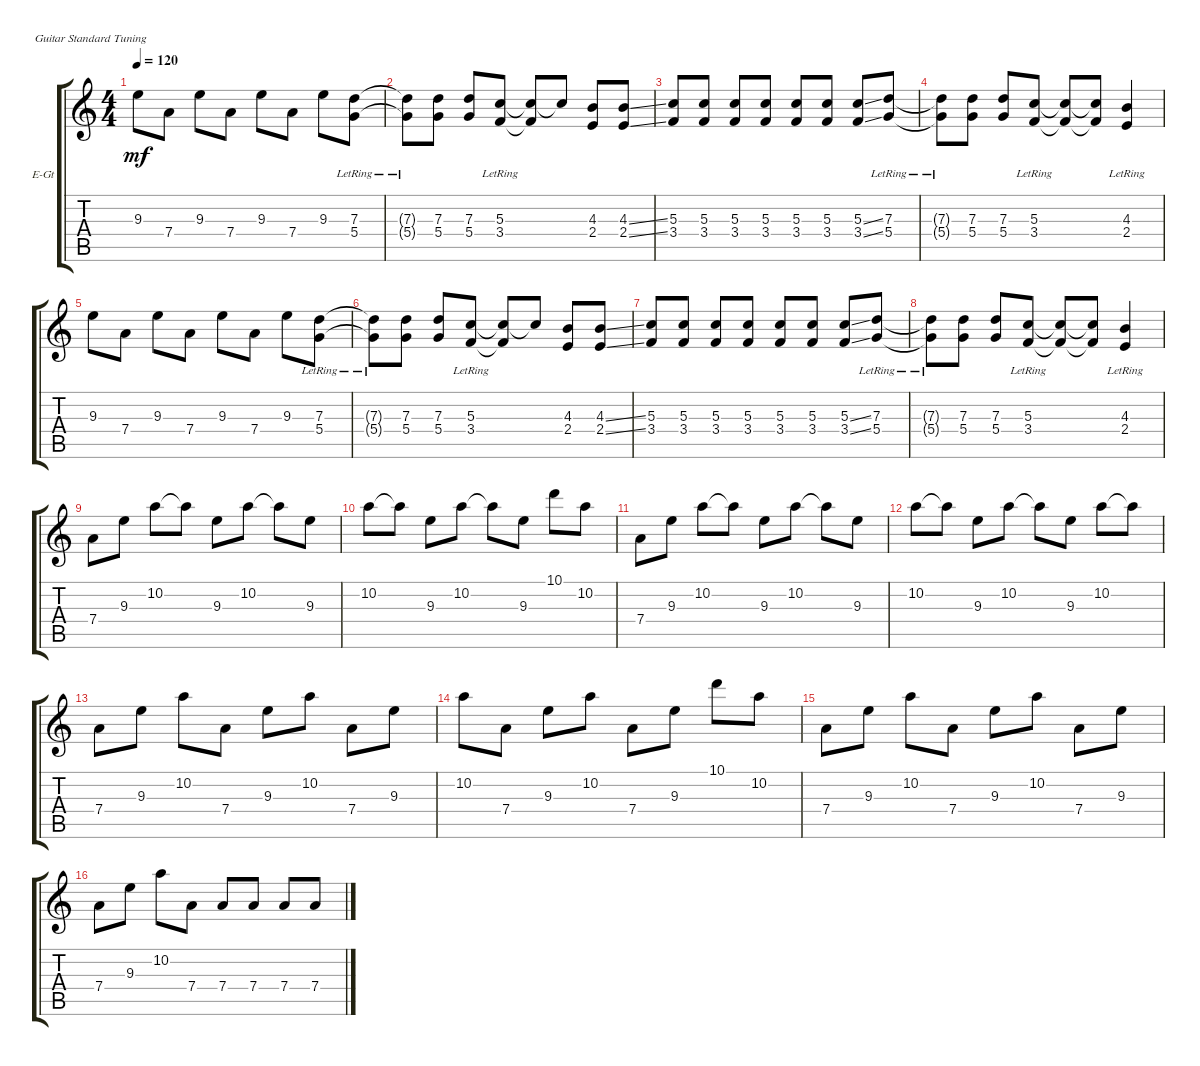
\defaultSystemsLayout 4
\bracketExtendMode groupsimilarinstruments
\firstSystemTrackNameOrientation horizontal
\otherSystemsTrackNameOrientation horizontal
\track ("Vlad Plotnikov" "E-Gt") {instrument distortionguitar}
\staff {score tabs}
\tuning (E4 B3 G3 D3 A2 E2)
\ts (4 4)
\tempo 120
\clef g2
\ks c
9.3.8{dy mf} 7.4.8 9.3.8 7.4.8 9.3.8 7.4.8 9.3.8 (5.4 7.3{lr}).8 |
(5.4{t} 7.3{lr t}).8 (7.3 5.4).8 (5.4 7.3).8 (3.4{lr} 5.3{lr}).8 (5.3{t} 3.4{t}).8 5.3{t}.8 (2.4 4.3).8 (4.3{ss} 2.4{ss}).8 |
(3.4 5.3).8 (3.4 5.3).8 (3.4 5.3).8 (3.4 5.3).8 (3.4 5.3).8 (3.4 5.3).8 (3.4{ss} 5.3{ss}).8 (5.4{lr} 7.3).8 |
(7.3{t} 5.4{lr t}).8 (5.4 7.3).8 (7.3 5.4).8 (3.4{lr} 5.3{lr}).8 (3.4{t} 5.3{t}).8 (5.3{t} 3.4{t}).8 (2.4{lr} 4.3{lr}).4 |
9.3.8 7.4.8 9.3.8 7.4.8 9.3.8 7.4.8 9.3.8 (5.4 7.3{lr}).8 |
(5.4{t} 7.3{lr t}).8 (7.3 5.4).8 (5.4 7.3).8 (3.4{lr} 5.3{lr}).8 (5.3{t} 3.4{t}).8 5.3{t}.8 (2.4 4.3).8 (4.3{ss} 2.4{ss}).8 |
(3.4 5.3).8 (3.4 5.3).8 (3.4 5.3).8 (3.4 5.3).8 (3.4 5.3).8 (3.4 5.3).8 (3.4{ss} 5.3{ss}).8 (5.4{lr} 7.3).8 |
(7.3{t} 5.4{lr t}).8 (5.4 7.3).8 (7.3 5.4).8 (3.4{lr} 5.3{lr}).8 (3.4{t} 5.3{t}).8 (5.3{t} 3.4{t}).8 (2.4{lr} 4.3{lr}).4 |
7.4.8 9.3.8 10.2.8 10.2{t}.8 9.3.8 10.2.8 10.2{t}.8 9.3.8 |
10.2.8 10.2{t}.8 9.3.8 10.2.8 10.2{t}.8 9.3.8 10.1.8 10.2.8 |
7.4.8 9.3.8 10.2.8 10.2{t}.8 9.3.8 10.2.8 10.2{t}.8 9.3.8 |
10.2.8 10.2{t}.8 9.3.8 10.2.8 10.2{t}.8 9.3.8 10.2.8 10.2{t}.8 |
7.4.8 9.3.8 10.2.8 7.4.8 9.3.8 10.2.8 7.4.8 9.3.8 |
10.2.8 7.4.8 9.3.8 10.2.8 7.4.8 9.3.8 10.1.8 10.2.8 |
7.4.8 9.3.8 10.2.8 7.4.8 9.3.8 10.2.8 7.4.8 9.3.8 |
7.4.8 9.3.8 10.2.8 7.4.8 7.4.8 7.4.8 7.4.8 7.4.8
